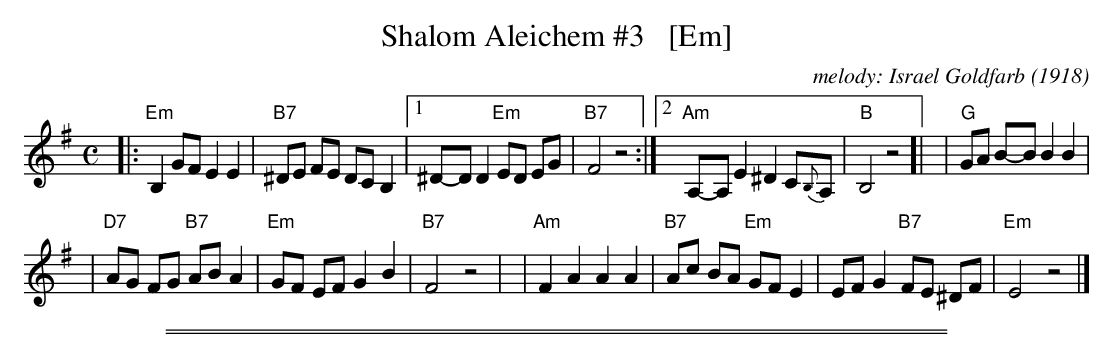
X:1
T: Shalom Aleichem #3   [Em]
C: melody: Israel Goldfarb (1918)
M: C
L: 1/8
K: Em
|:"Em"B,2 GF E2 E2 | "B7"^DE FE DC B,2 |\
[1 ^D-D D2 "Em"ED EG | "B7"F4 z4 :|\
[2 "Am"A,-A, E2 ^D2 C{B,}A, | "B"B,4 z4 [|\
| "G"GA B-B B2 B2 |
| "D7"AG FG "B7"AB A2 \
| "Em"GF EF G2 B2 | "B7"F4 z4 |\
| "Am"F2 A2 A2 A2 | "B7"Ac BA "Em"GF E2 \
| EF G2 "B7"FE ^DF | "Em"E4 z4 |]
